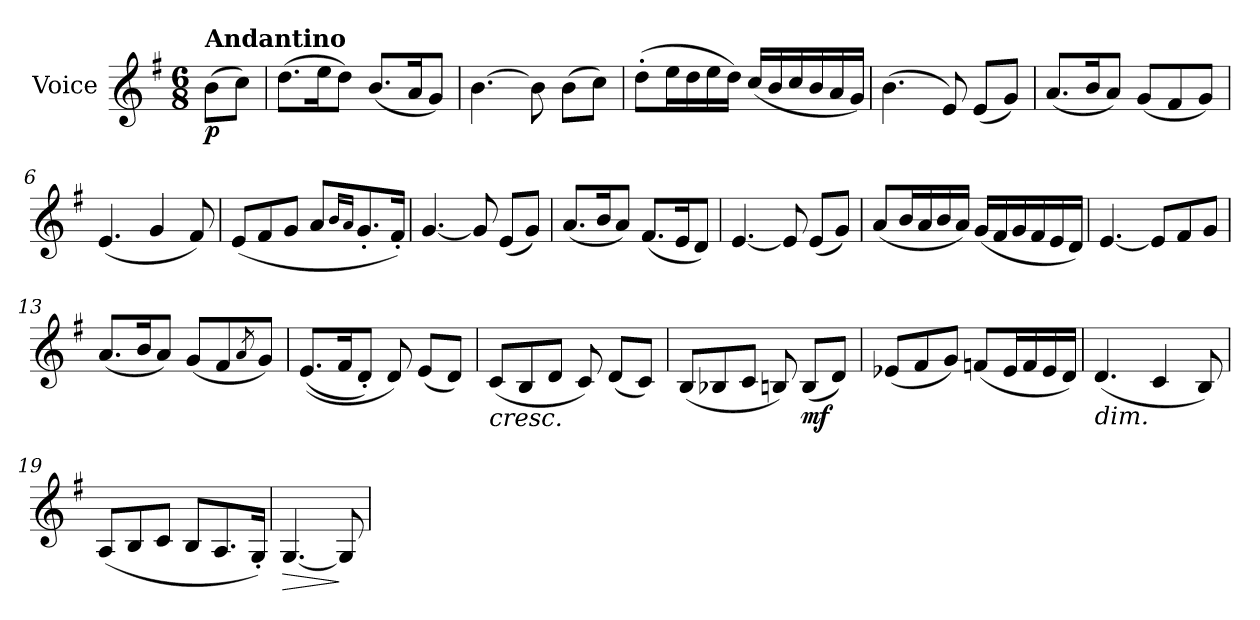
**kern	**dynam
*part1	*part1
*staff1	*staff1
*I"Voice	*
*clefG2	*
*k[f#]	*
*G:	*
*M6/8	*
=	=
!LO:TX:a:B:t=Andantino	!
!	!LO:DY:b
(>8b\L	p
8cc\J)	.
=1	=1
(>8.dd\L	.
16ee\k	.
8dd\J)	.
(<8.b/L	.
16a/k	.
8g/J)	.
=2	=2
[4.b\	.
8b\]	.
(>8b\L	.
8cc\J)	.
=3	=3
(>8dd'>\L	.
16ee\L	.
16dd\	.
16ee\	.
16dd\JJ)	.
(<16cc/LL	.
16b/	.
16cc/	.
16b/	.
16a/	.
16g/JJ)	.
=4	=4
(>4.b\	.
8e/)	.
(<8e/L	.
8g/J)	.
!!LO:LB:g=z
=5	=5
(<8.a/L	.
16b/k	.
8a/J)	.
(<8g/L	.
8f#/	.
8g/J)	.
=6	=6
(<4.e/	.
4g/	.
8f#/)	.
=7	=7
(<8e/L	.
8f#/	.
8g/J	.
8a/L	.
16qb/LL	.
16qa/JJ	.
8.g'</	.
16f#'</Jk)	.
=8	=8
[4.g/	.
8g/]	.
(<8e/L	.
8g/J)	.
=9	=9
(<8.a/L	.
16b/k	.
8a/J)	.
(<8.f#/L	.
16e/k	.
8d/J)	.
!!LO:LB:g=z
=10	=10
[4.e/	.
8e/]	.
(<8e/L	.
8g/J)	.
=11	=11
(<8a/L	.
16b/L	.
16a/	.
16b/	.
16a/JJ)	.
(<16g/LL	.
16f#/	.
16g/	.
16f#/	.
16e/	.
16d/JJ)	.
=12	=12
[4.e/	.
8e/L]	.
8f#/	.
8g/J	.
=13	=13
(<8.a/L	.
16b/k	.
8a/J)	.
(<8g/L	.
8f#/	.
8qa/	.
8g/J)	.
=14	=14
(<(<8.e/L	.
16f#/k	.
8d'</J)	.
8d/)	.
(<8e/L	.
8d/J)	.
!!LO:LB:g=z
=15	=15
!LO:TX:b:i:t=cresc.	!
(<8c/L	.
8B/	.
8d/J	.
8c/)	.
(<8d/L	.
8c/J)	.
=16	=16
(<8B/L	.
8B-Xi/	.
8c/J	.
8B/)	.
!	!LO:DY:b
(<8B/L	mf
8d/J)	.
=17	=17
(<8e-X/L	.
8f#/	.
8g/J)	.
(<8fn/L	.
16e-/L	.
16f/	.
16e-/	.
16d/JJ)	.
=18	=18
!LO:TX:b:i:t=dim.	!
(<4.d/	.
4c/	.
8B/)	.
=19	=19
(<8A/L	.
8B/	.
8c/J	.
8B/L	.
8.A/	.
16G'</Jk)	.
!!LO:LB:g=z
=20	=20
!	!LO:HP:b
[4.G/	>
8G/]	]
=	=
*-	*-
